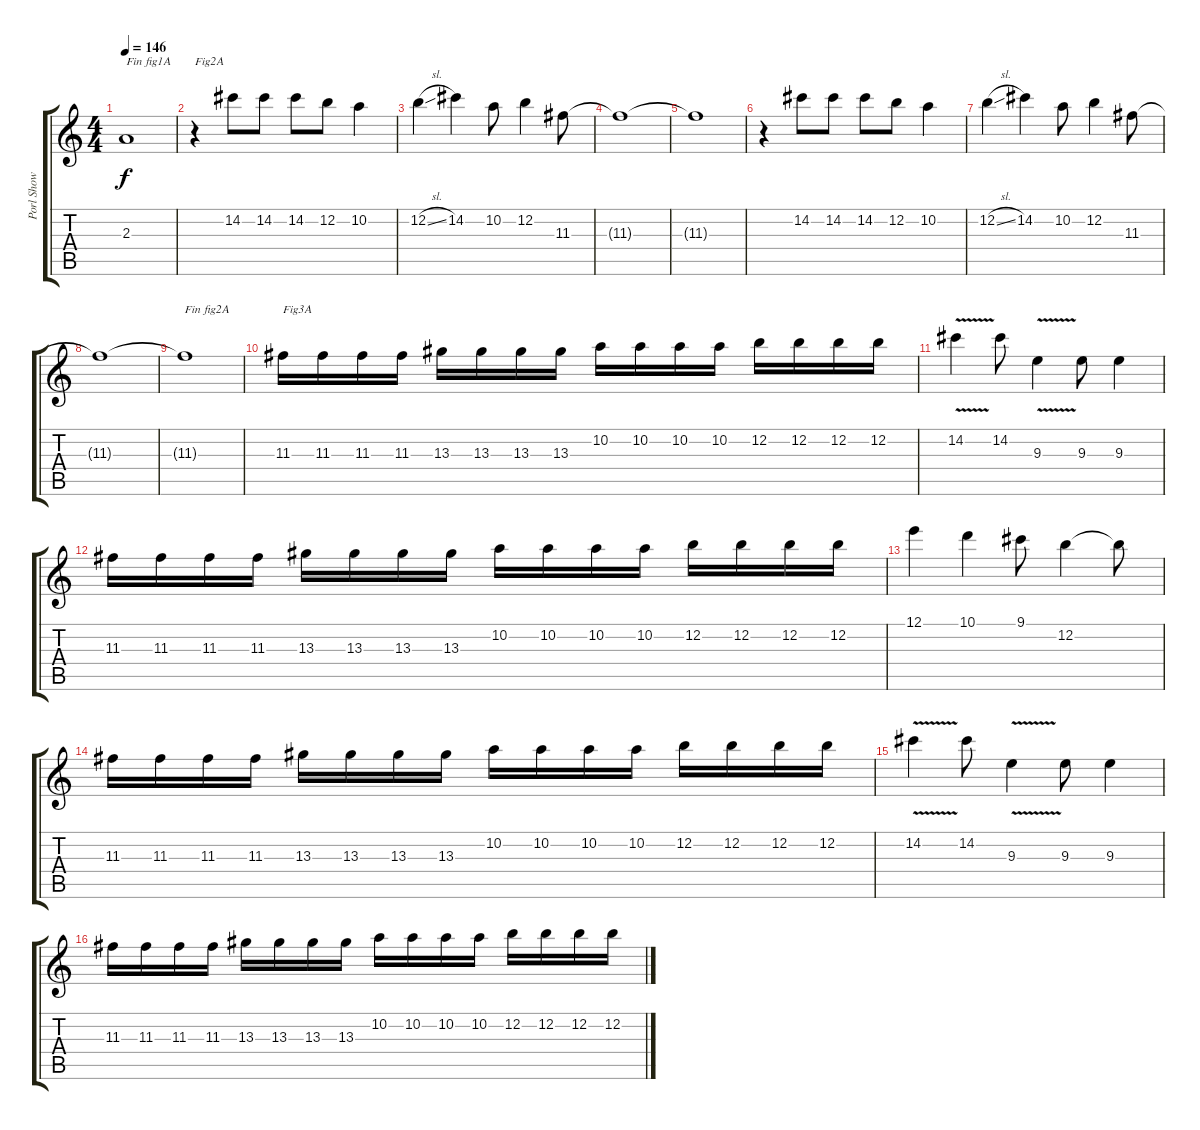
\track ("Porl Show solo from web" "Porl Show ") {mute instrument distortionguitar}
\staff {score tabs}
\tuning (E4 B3 G3 D3 A2 E2) {hide}
\ts (4 4)
\tempo 146
\clef g2
\ks c
2.3{t}.1{txt "Fin fig1A" dy f} |
r.4{txt "Fig2A"} 14.2.8 14.2.8 14.2.8 12.2.8 10.2.4 |
12.2{sl}.4 14.2.4 10.2.8 12.2.4 11.3.8 |
11.3{t}.1 |
11.3{t}.1 |
r.4 14.2.8 14.2.8 14.2.8 12.2.8 10.2.4 |
12.2{sl}.4 14.2.4 10.2.8 12.2.4 11.3.8 |
11.3{t}.1 |
11.3{t}.1{txt "Fin fig2A"} |
11.3.16{txt "Fig3A"} 11.3.16 11.3.16 11.3.16 13.3.16 13.3.16 13.3.16 13.3.16 10.2.16 10.2.16 10.2.16 10.2.16 12.2.16 12.2.16 12.2.16 12.2.16 |
14.2{v}.4 14.2.8 9.3{v}.4 9.3.8 9.3.4 |
11.3.16 11.3.16 11.3.16 11.3.16 13.3.16 13.3.16 13.3.16 13.3.16 10.2.16 10.2.16 10.2.16 10.2.16 12.2.16 12.2.16 12.2.16 12.2.16 |
12.1.4 10.1.4 9.1.8 12.2.4 12.2{t}.8 |
11.3.16 11.3.16 11.3.16 11.3.16 13.3.16 13.3.16 13.3.16 13.3.16 10.2.16 10.2.16 10.2.16 10.2.16 12.2.16 12.2.16 12.2.16 12.2.16 |
14.2{v}.4 14.2.8 9.3{v}.4 9.3.8 9.3.4 |
11.3.16 11.3.16 11.3.16 11.3.16 13.3.16 13.3.16 13.3.16 13.3.16 10.2.16 10.2.16 10.2.16 10.2.16 12.2.16 12.2.16 12.2.16 12.2.16
